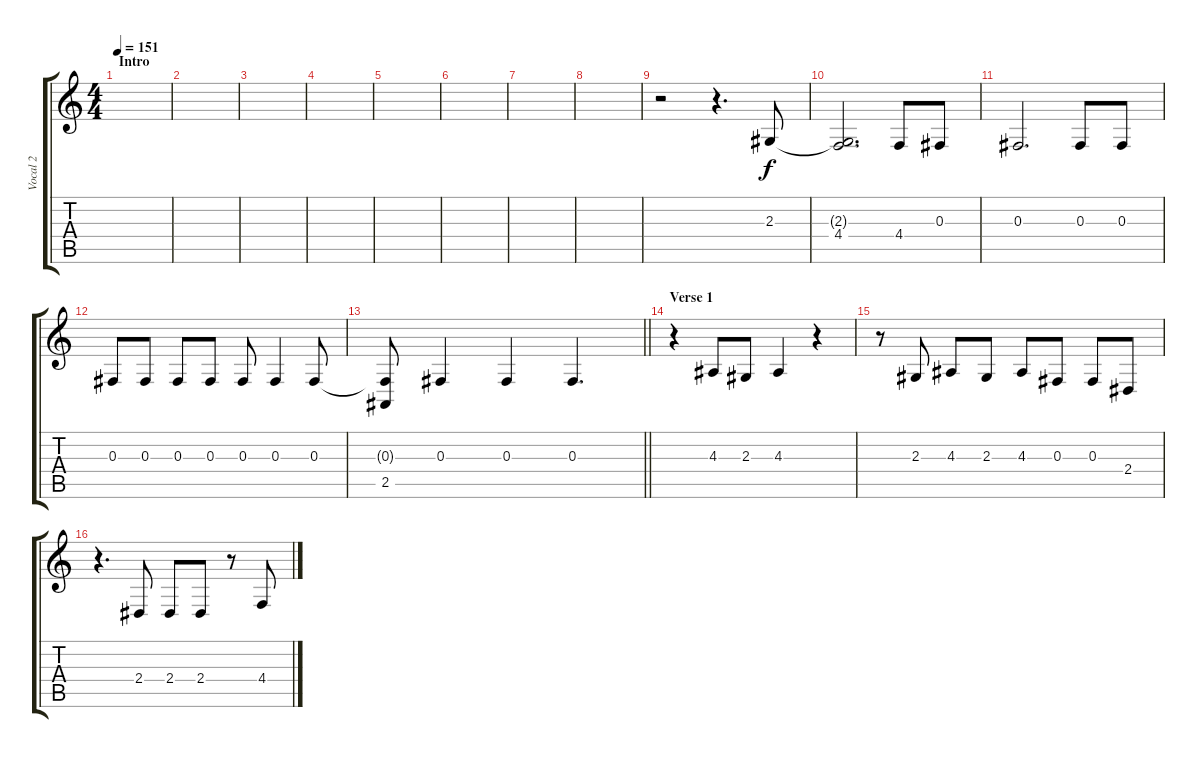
\track ("Vocal 2" "Vocal 2") {instrument tenorsax}
\staff {score tabs}
\tuning (Eb4 Bb3 Gb3 Db3 Ab2 Eb2) {hide}
\ts (4 4)
\section ("" "Intro")
\tempo 151
\clef g2
\ks c
|
|
|
|
|
|
|
|
r.2 r.4{d} 2.3.8 |
(2.3{t} 4.4).2{d} 4.4.8 0.3.8 |
0.3.2{d} 0.3.8 0.3.8 |
0.3.8 0.3.8 0.3.8 0.3.8 0.3.8 0.3.4 0.3.8 |
\barLineRight lightlight
(0.3{t} 2.5).8 0.3.4 0.3.4 0.3.4{d} |
\section ("" "Verse 1")
r.4 4.3.8 2.3.8 4.3.4 r.4 |
r.8 2.3.8 4.3.8 2.3.8 4.3.8 0.3.8 0.3.8 2.4.8 |
r.4{d} 2.4.8 2.4.8 2.4.8 r.8 4.4.8
